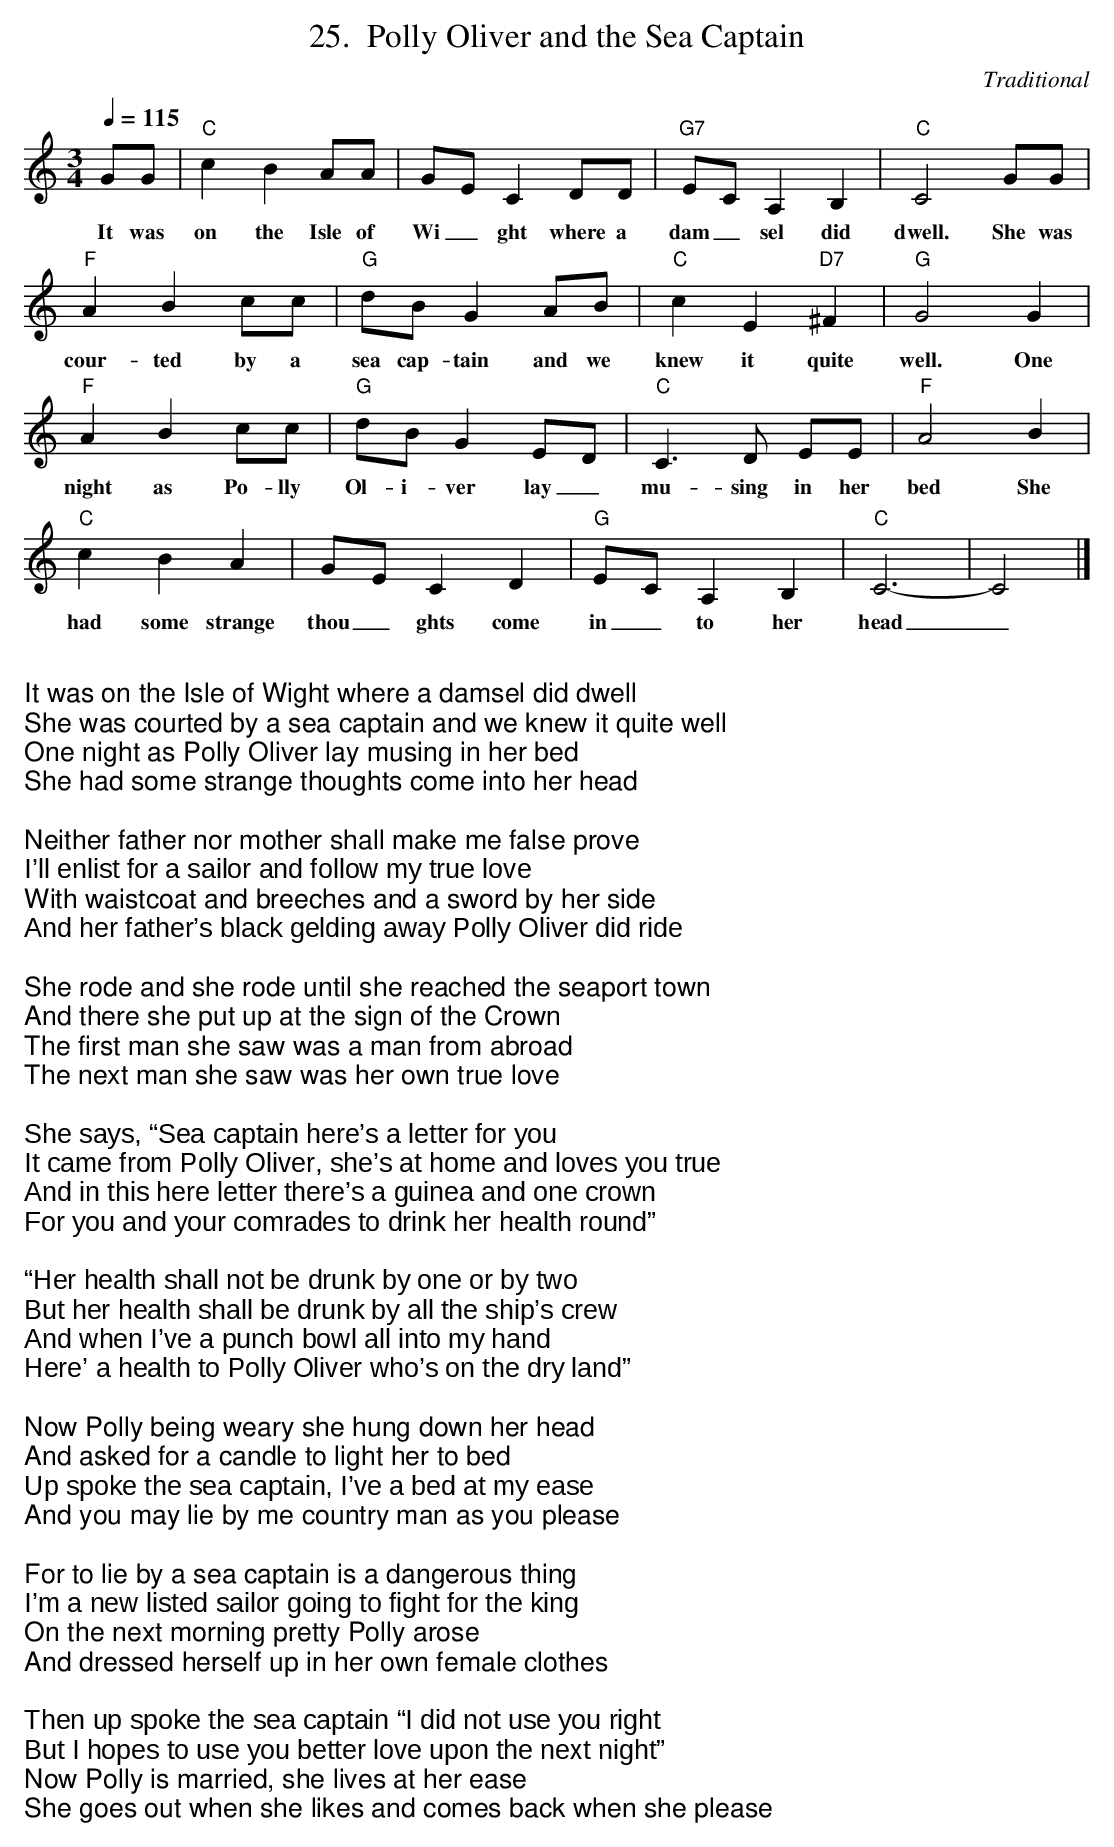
X:1
T: Polly Oliver and the Sea Captain
C: Traditional
M:3/4
Q:1/4=115
K:C
GG|"C"c2B2AA|GEC2DD|"G7"ECA,2B,2|"C"C4GG|
w:It was on the Isle of Wi_ght where a dam_sel did dwell. She was
"F"A2B2cc|"G"dBG2AB|"C"c2E2"D7"^F2|"G"G4 G2|
w:cour-ted by a sea cap-tain and we knew it quite well. One
"F"A2B2cc | "G"dBG2ED|"C"C3D EE|"F"A4B2|
w:night as Po-lly Ol-i-ver lay_ mu-sing in her bed She
"C"c2B2A2|GEC2D2|"G"ECA,2B,2|"C"C6-|C4|]
w:had some strange thou_ghts come in_to her head_.
%%newpage
W:
W: It was on the Isle of Wight where a damsel did dwell
W: She was courted by a sea captain and we knew it quite well
W: One night as Polly Oliver lay musing in her bed
W: She had some strange thoughts come into her head
W:
W: Neither father nor mother shall make me false prove
W: I’ll enlist for a sailor and follow my true love
W: With waistcoat and breeches and a sword by her side
W: And her father’s black gelding away Polly Oliver did ride
W:
W: She rode and she rode until she reached the seaport town
W: And there she put up at the sign of the Crown
W: The first man she saw was a man from abroad
W: The next man she saw was her own true love
W:
W: She says, “Sea captain here’s a letter for you
W: It came from Polly Oliver, she’s at home and loves you true
W: And in this here letter there’s a guinea and one crown
W: For you and your comrades to drink her health round”
W:
W: “Her health shall not be drunk by one or by two
W: But her health shall be drunk by all the ship’s crew
W: And when I’ve a punch bowl all into my hand
W: Here’ a health to Polly Oliver who’s on the dry land”
W:
W: Now Polly being weary she hung down her head
W: And asked for a candle to light her to bed
W: Up spoke the sea captain, I’ve a bed at my ease
W: And you may lie by me country man as you please
W:
W: For to lie by a sea captain is a dangerous thing
W: I’m a new listed sailor going to fight for the king
W: On the next morning pretty Polly arose
W: And dressed herself up in her own female clothes
W:
W: Then up spoke the sea captain “I did not use you right
W: But I hopes to use you better love upon the next night”
W: Now Polly is married, she lives at her ease
W: She goes out when she likes and comes back when she please
W:
